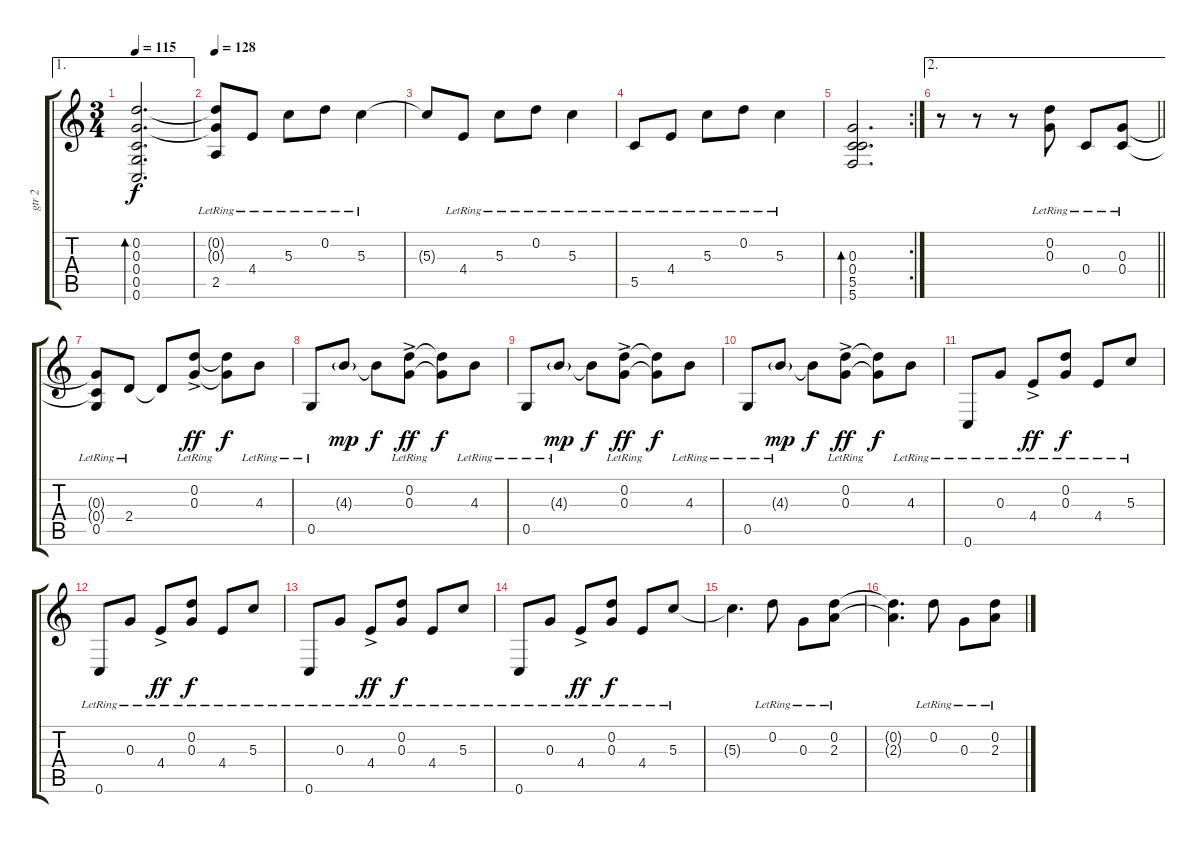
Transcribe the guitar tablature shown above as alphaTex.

\track ("gtr 2 " "gtr 2 ") {instrument acousticguitarnylon}
\staff {score tabs}
\tuning (E4 D4 G3 C3 G2 C2) {hide}
\ae 1
\ts (3 4)
\tempo 115
\clef g2
\ks c
(0.2 0.3 0.4 0.5 0.6).2{d bd 240 dy f} |
\tempo 128
(0.2{t} 0.3{t} 2.5{lr}).8 4.4{lr}.8 5.3{lr}.8 0.2{lr}.8 5.3{lr}.4 |
5.3{t}.8 4.4{lr}.8 5.3{lr}.8 0.2{lr}.8 5.3{lr}.4 |
5.5{lr}.8 4.4{lr}.8 5.3{lr}.8 0.2{lr}.8 5.3{lr}.4 |
\rc 2
(0.3 0.4 5.5 5.6).2{d bd 120} |
\ae 2
\barLineRight lightlight
r.8 r.8 r.8 (0.2 0.3{lr}).8 0.4{lr}.8 (0.3 0.4{lr}).8 |
(0.3{t} 0.4{t} 0.5{lr}).8 2.4{lr}.8 2.4{t}.8 (0.2{ac lr} 0.3{lr}).8{dy ff} (0.2{t} 0.3{t}).8{dy f} 4.3{lr}.8 |
0.5{lr}.8 4.3{g}.8{dy mp} 4.3{t}.8{dy f} (0.2{ac lr} 0.3{lr}).8{dy ff} (0.2{t} 0.3{t}).8{dy f} 4.3{lr}.8 |
0.5{lr}.8 4.3{g lr}.8{dy mp} 4.3{t}.8{dy f} (0.2{ac lr} 0.3{lr}).8{dy ff} (0.2{t} 0.3{t}).8{dy f} 4.3{lr}.8 |
0.5{lr}.8 4.3{g lr}.8{dy mp} 4.3{t}.8{dy f} (0.2{ac lr} 0.3{lr}).8{dy ff} (0.2{t} 0.3{t}).8{dy f} 4.3{lr}.8 |
0.6{lr}.8 0.3{lr}.8 4.4{ac lr}.8{dy ff} (0.2{lr} 0.3).8{dy f} 4.4{lr}.8 5.3{lr}.8 |
0.6{lr}.8 0.3{lr}.8 4.4{ac lr}.8{dy ff} (0.2{lr} 0.3).8{dy f} 4.4{lr}.8 5.3{lr}.8 |
0.6{lr}.8 0.3{lr}.8 4.4{ac lr}.8{dy ff} (0.2{lr} 0.3).8{dy f} 4.4{lr}.8 5.3{lr}.8 |
0.6{lr}.8 0.3{lr}.8 4.4{ac lr}.8{dy ff} (0.2{lr} 0.3).8{dy f} 4.4{lr}.8 5.3{lr}.8 |
5.3{t}.4{d} 0.2{lr}.8 0.3{lr}.8 (0.2 2.3{lr}).8 |
(0.2{t} 2.3{t}).4{d} 0.2{lr}.8 0.3{lr}.8 (0.2 2.3{lr}).8
